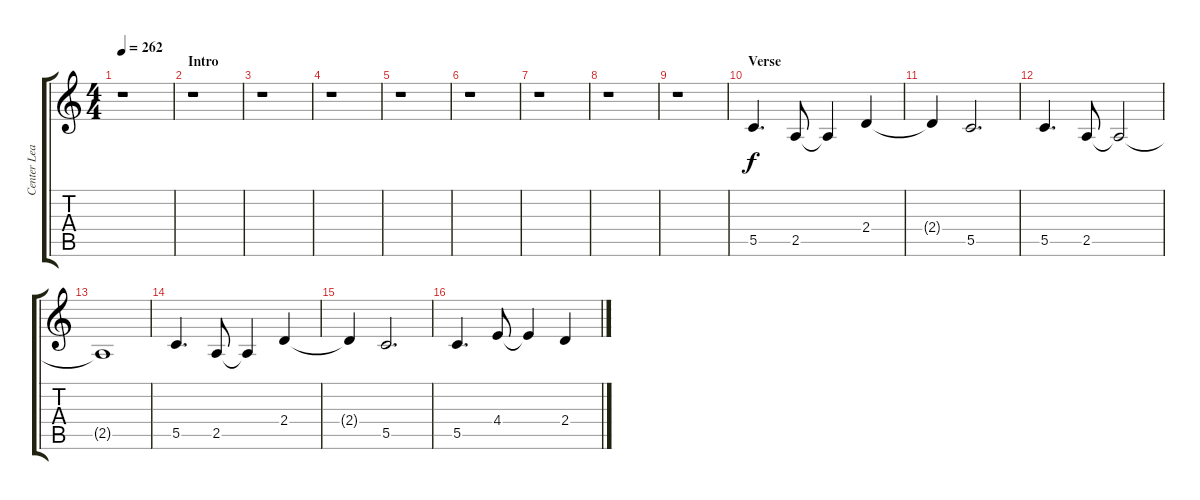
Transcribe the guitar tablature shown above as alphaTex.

\track ("Center Lead 2" "Center Lea") {instrument overdrivenguitar}
\staff {score tabs}
\tuning (D4 A3 F3 C3 G2 C2) {hide}
\ts (4 4)
\tempo 262
\clef g2
\ks aminor
r.1{dy f instrument overdrivenguitar} |
\section ("" "Intro")
r.1 |
r.1 |
r.1 |
r.1 |
r.1 |
r.1 |
r.1 |
r.1 |
\section ("" "Verse")
5.5.4{d} 2.5.8 2.5{t}.4 2.4.4 |
2.4{t}.4 5.5.2{d} |
5.5.4{d} 2.5.8 2.5{t}.2 |
2.5{t}.1 |
5.5.4{d} 2.5.8 2.5{t}.4 2.4.4 |
2.4{t}.4 5.5.2{d} |
5.5.4{d} 4.4.8 4.4{t}.4 2.4.4
